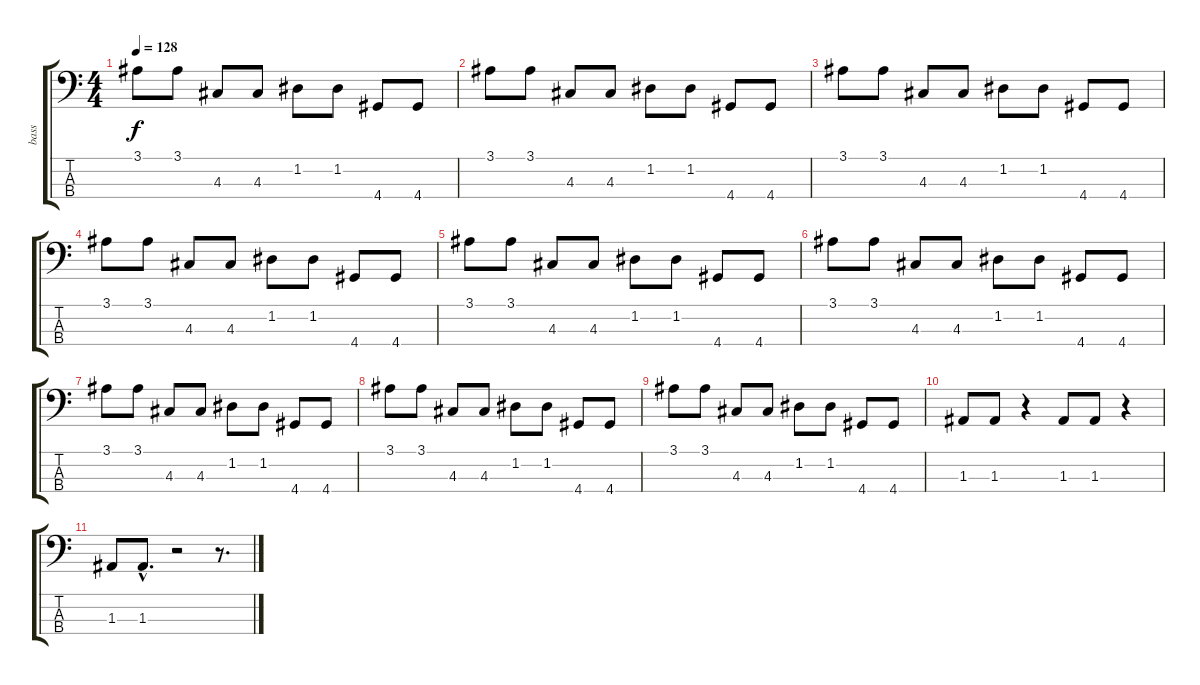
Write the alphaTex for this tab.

\track ("bass" "bass") {instrument electricbasspick}
\staff {score tabs}
\tuning (G2 D2 A1 E1) {hide}
\ts (4 4)
\tempo 128
\clef f4
\ks c
3.1.8{dy f} 3.1.8 4.3.8 4.3.8 1.2.8 1.2.8 4.4.8 4.4.8 |
3.1.8 3.1.8 4.3.8 4.3.8 1.2.8 1.2.8 4.4.8 4.4.8 |
3.1.8 3.1.8 4.3.8 4.3.8 1.2.8 1.2.8 4.4.8 4.4.8 |
3.1.8 3.1.8 4.3.8 4.3.8 1.2.8 1.2.8 4.4.8 4.4.8 |
3.1.8 3.1.8 4.3.8 4.3.8 1.2.8 1.2.8 4.4.8 4.4.8 |
3.1.8 3.1.8 4.3.8 4.3.8 1.2.8 1.2.8 4.4.8 4.4.8 |
3.1.8 3.1.8 4.3.8 4.3.8 1.2.8 1.2.8 4.4.8 4.4.8 |
3.1.8 3.1.8 4.3.8 4.3.8 1.2.8 1.2.8 4.4.8 4.4.8 |
3.1.8 3.1.8 4.3.8 4.3.8 1.2.8 1.2.8 4.4.8 4.4.8 |
1.3.8 1.3.8 r.4 1.3.8 1.3.8 r.4 |
1.3.8 1.3{hac}.8{d} r.2 r.8{d}
